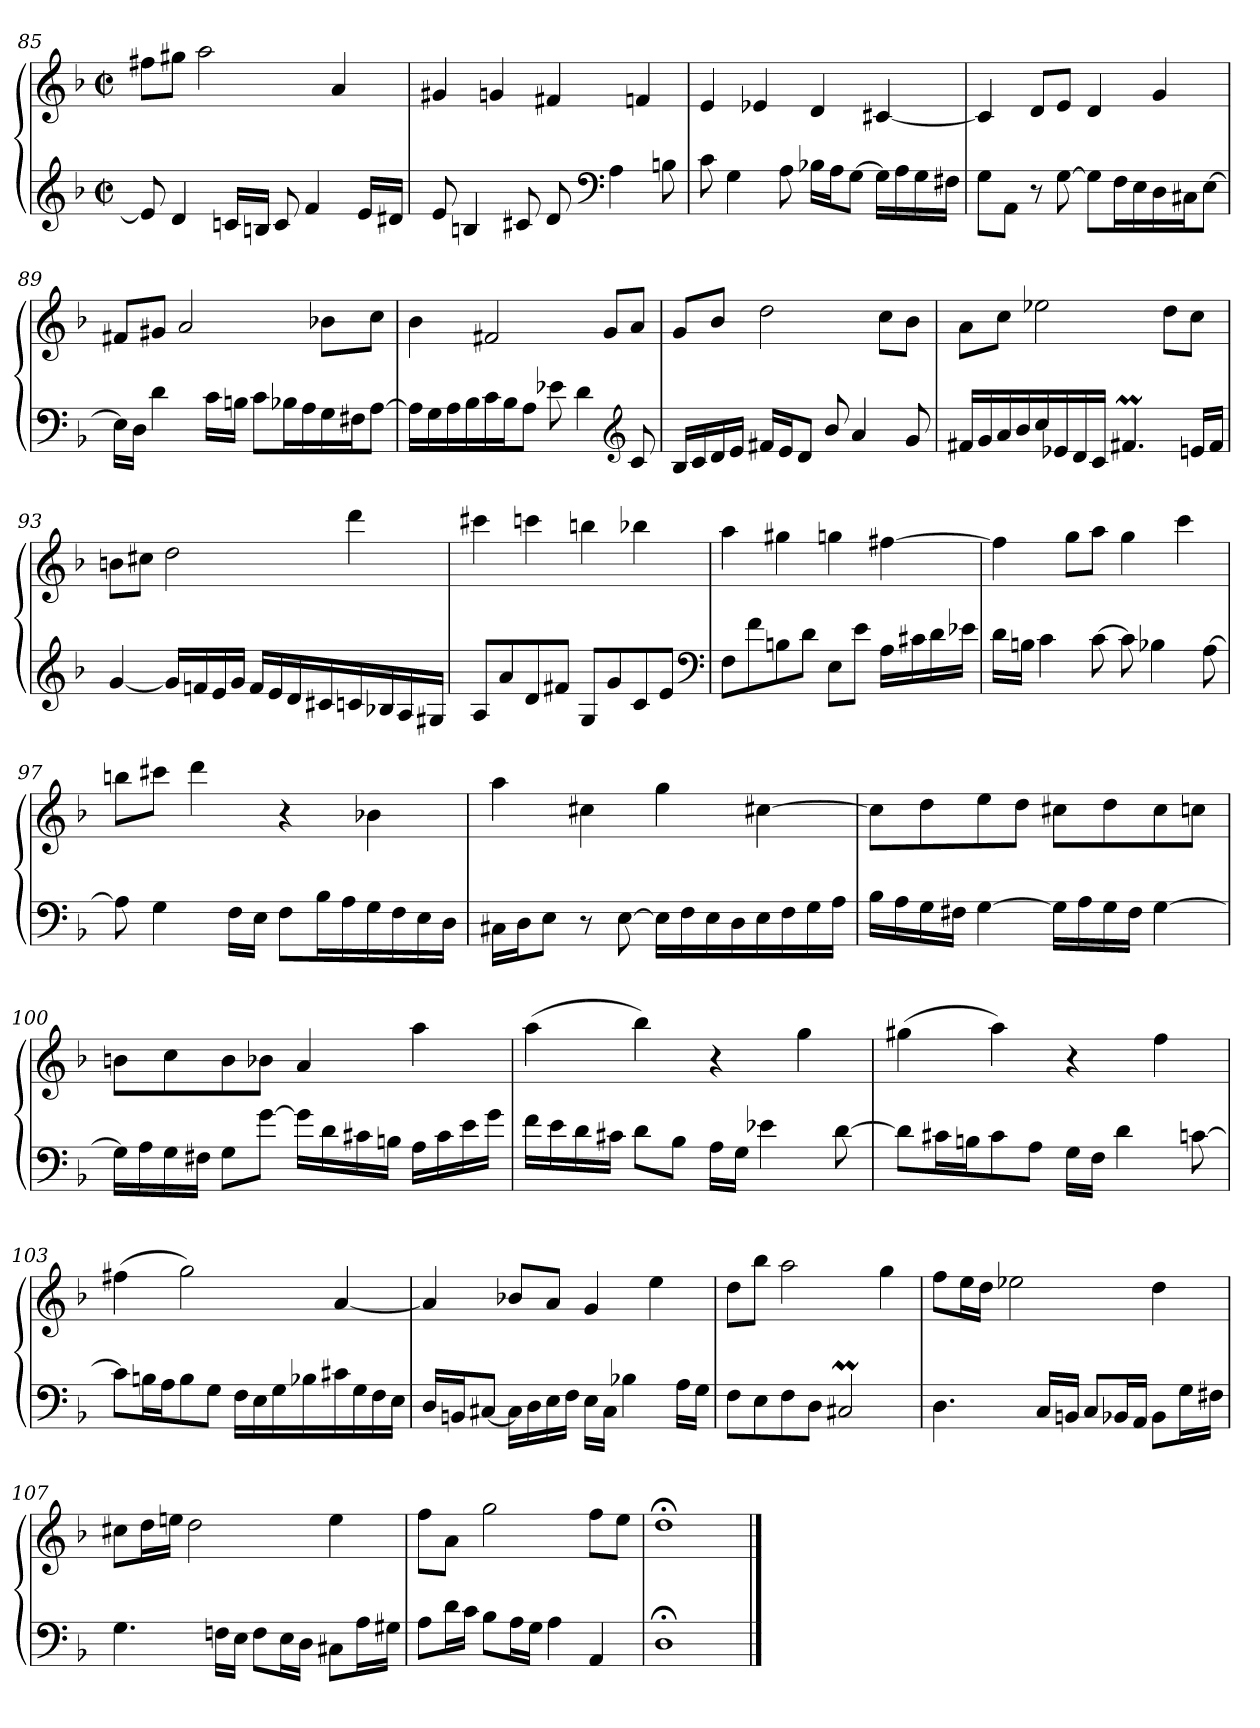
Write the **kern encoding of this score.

**kern	**kern
*part2	*part1
*staff2	*staff1
*clefG2	*clefG2
*k[b-]	*k[b-]
*M2/2	*M2/2
*met(c|)	*met(c|)
=85	=85
8e]	8ff#XL
4d	8gg#XJ
.	2aa
16cnLL	.
16BnJJ	.
8c	.
4f	.
.	4a
16eLL	.
16d#XJJ	.
=86	=86
8e	4g#X
4Bn	.
.	4gn
8c#X	.
8d	4f#X
*clefF4	*
4A	.
.	4fn
8Bn	.
=87	=87
8c	4e
4G	.
.	4e-X
8A	.
16B-XLL	4d
16AJ	.
[8GJ	.
16GLL]	[4c#X
16A	.
16G	.
16F#XJJ	.
=88	=88
8GL	4c#]
8AAJ	.
8r	8dL
[8G	8eJ
8GL]	4d
16FL	.
16E	.
16D	4g
16C#XJ	.
[8EJ	.
=89	=89
16ELL]	8f#XL
16DJJ	.
4d	8g#XJ
.	2a
16cLL	.
16BnJJ	.
8cL	.
16B-XL	.
16A	.
16G	8b-XL
16F#XJ	.
[8AJ	8ccJ
=90	=90
16ALL]	4b-
16G	.
16A	.
16B-	.
16c	2f#X
16B-J	.
8AJ	.
8e-X	.
4d	.
.	8gL
*clefG2	*
8c	8aJ
=91	=91
16B-LL	8gL
16c	.
16d	8b-J
16eJJ	.
16f#XLL	2dd
16eJ	.
8dJ	.
8b-/	.
4a	.
.	8ccL
8g	8b-J
=92	=92
16f#XLL	8aL
16g	.
16a	8ccJ
16b-	.
16cc	2ee-X
16e-X	.
16d	.
16cJJ	.
4.f#Xm	.
.	8ddL
16enLL	8ccJ
16f#JJ	.
=93	=93
[4g	8bnL
.	8cc#XJ
16gLL]	2dd
16fn	.
16e	.
16gJJ	.
16fLL	.
16e	.
16d	.
16c#X	.
16cn	4ddd
16B-X	.
16A	.
16G#XJJ	.
=94	=94
8AL	4ccc#X
8a	.
8d	4cccn
8f#XJ	.
8GL	4bbn
8g	.
8c	4bb-X
8eJ	.
*clefF4	*
=95	=95
8FL	4aa
8f	.
8Bn	4gg#X
8dJ	.
8EL	4ggn
8eJ	.
16ALL	[4ff#X
16c#X	.
16d	.
16e-XJJ	.
=96	=96
16dLL	4ff#]
16BnJJ	.
4c	.
.	8ggL
[8c	8aaJ
8c]	4gg
4B-X	.
.	4ccc
[8A	.
=97	=97
8A]	8bbnL
4G	8ccc#XJ
.	4ddd
16FLL	.
16EJJ	.
8FL	4r
16B-L	.
16A	.
16G	4b-X
16F	.
16E	.
16DJJ	.
=98	=98
16C#XLL	4aa
16DJ	.
8EJ	.
8r	4cc#X
[8E	.
16ELL]	4gg
16F	.
16E	.
16D	.
16E	[4cc#X
16F	.
16G	.
16AJJ	.
=99	=99
16B-LL	8cc#L]
16A	.
16G	8dd
16F#XJJ	.
[4G	8ee
.	8ddJ
16GLL]	8cc#XL
16A	.
16G	8dd
16F#JJ	.
[4G	8cc#
.	8ccnJ
=100	=100
16GLL]	8bnL
16A	.
16G	8cc
16F#XJJ	.
8GL	8b
[8gJ	8b-XJ
16gLL]	4a
16d	.
16c#X	.
16BnJJ	.
16ALL	4aa
16c#	.
16e	.
16gJJ	.
=101	=101
16fLL	(4aa
16e	.
16d	.
16c#XJJ	.
8dL	4bb-)
8B-J	.
16ALL	4r
16GJJ	.
4e-X	.
.	4gg
[8d	.
=102	=102
8dL]	(4gg#X
16c#XL	.
16BnJ	.
8c#	4aa)
8AJ	.
16GLL	4r
16FJJ	.
4d	.
.	4ff
[8cn	.
=103	=103
8cL]	(4ff#X
16BnL	.
16AJ	.
8B	2gg)
8GJ	.
16FLL	.
16E	.
16G	.
16B-X	.
16c#X	[4a
16G	.
16F	.
16EJJ	.
=104	=104
16DLL	4a]
16BBnJ	.
[8C#XJ	.
16C#LL]	8b-XL
16D	.
16E	8aJ
16FJJ	.
16ELL	4g
16C#JJ	.
4B-X	.
.	4ee
16ALL	.
16GJJ	.
=105	=105
8FL	8ddL
8E	8bb-J
8F	2aa
8DJ	.
2C#Xm	.
.	4gg
=106	=106
4.D	8ffL
.	16eeL
.	16ddJJ
.	2ee-X
16CLL	.
16BBnJJ	.
8CL	.
16BB-XL	.
16AAJJ	.
8BB-L	4dd
16GL	.
16F#XJJ	.
=107	=107
4.G	8cc#XL
.	16ddL
.	16eenJJ
.	2dd
16FnLL	.
16EJJ	.
8FL	.
16EL	.
16DJJ	.
8C#XL	4ee
16AL	.
16G#XJJ	.
=108	=108
8AL	8ffL
16dL	8aJ
16cJJ	.
8B-L	2gg
16AL	.
16GJJ	.
4A	.
4AA	8ffL
.	8eeJ
=109	=109
1D;<	1dd;<
==	==
*-	*-
